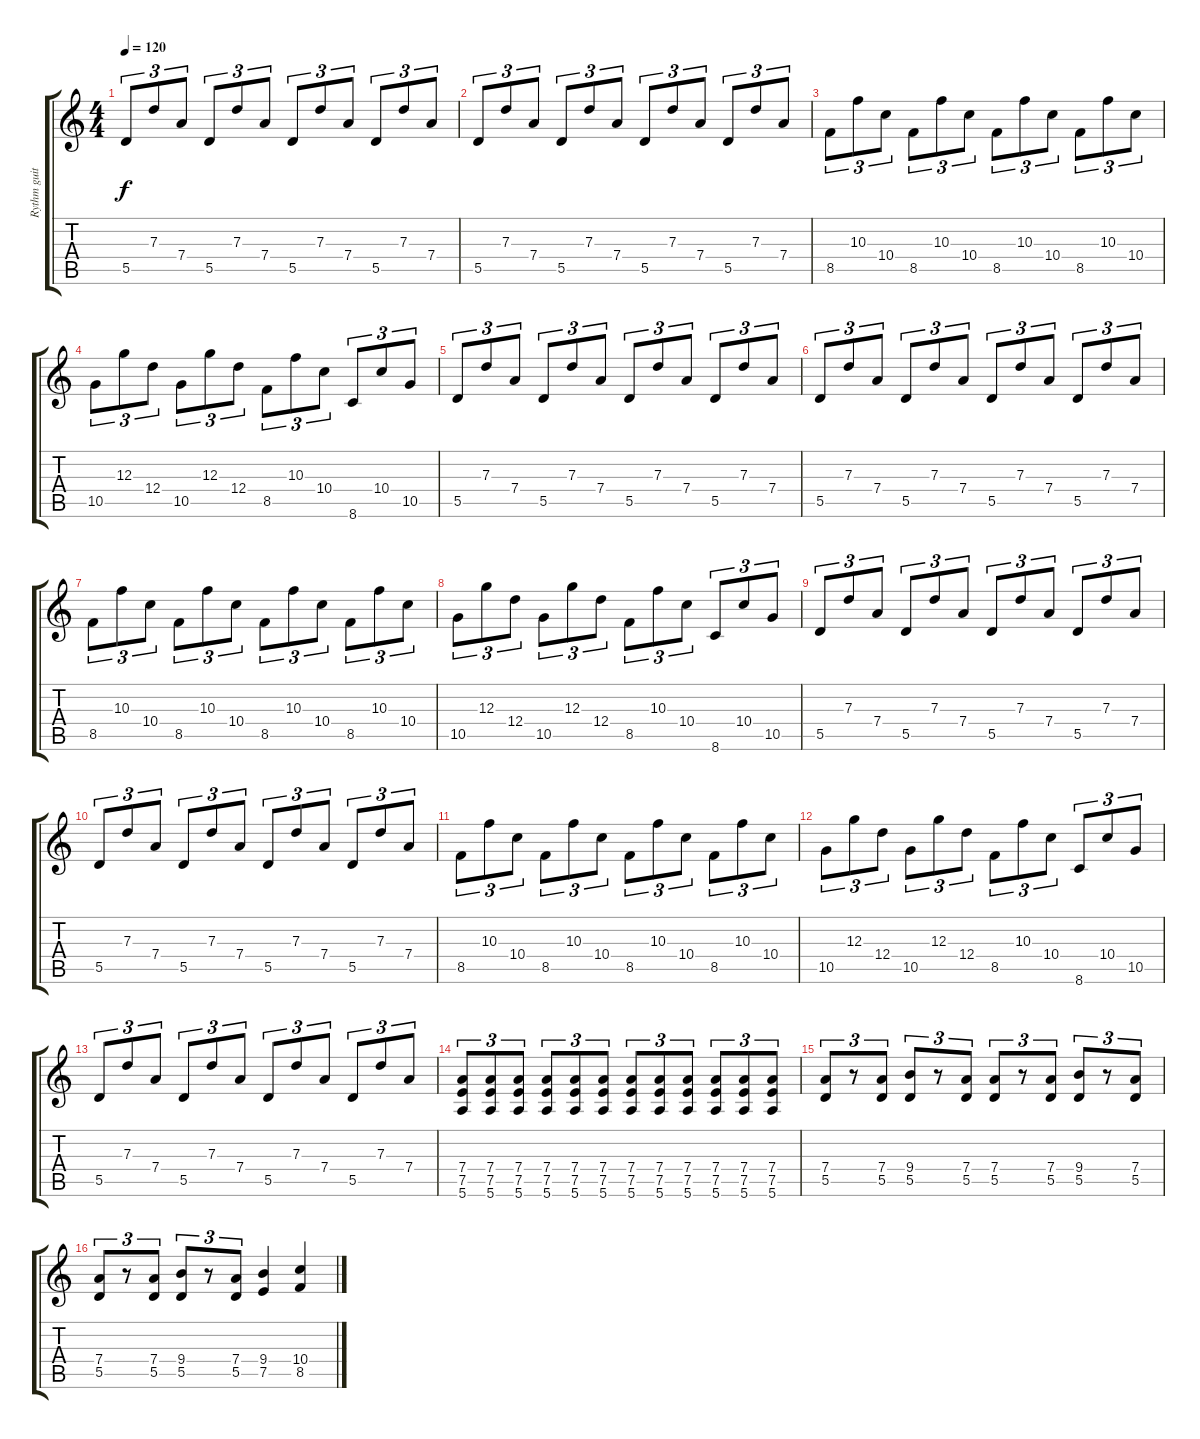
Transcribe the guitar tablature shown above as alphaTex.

\track ("Rythm guitar" "Rythm guit") {instrument acousticguitarsteel}
\staff {score tabs}
\tuning (E4 B3 G3 D3 A2 E2) {hide}
\ts (4 4)
\tempo 120
\clef g2
\ks c
5.5.8{tu (3 2) dy f} 7.3.8{tu (3 2)} 7.4.8{tu (3 2)} 5.5.8{tu (3 2)} 7.3.8{tu (3 2)} 7.4.8{tu (3 2)} 5.5.8{tu (3 2)} 7.3.8{tu (3 2)} 7.4.8{tu (3 2)} 5.5.8{tu (3 2)} 7.3.8{tu (3 2)} 7.4.8{tu (3 2)} |
5.5.8{tu (3 2)} 7.3.8{tu (3 2)} 7.4.8{tu (3 2)} 5.5.8{tu (3 2)} 7.3.8{tu (3 2)} 7.4.8{tu (3 2)} 5.5.8{tu (3 2)} 7.3.8{tu (3 2)} 7.4.8{tu (3 2)} 5.5.8{tu (3 2)} 7.3.8{tu (3 2)} 7.4.8{tu (3 2)} |
8.5.8{tu (3 2)} 10.3.8{tu (3 2)} 10.4.8{tu (3 2)} 8.5.8{tu (3 2)} 10.3.8{tu (3 2)} 10.4.8{tu (3 2)} 8.5.8{tu (3 2)} 10.3.8{tu (3 2)} 10.4.8{tu (3 2)} 8.5.8{tu (3 2)} 10.3.8{tu (3 2)} 10.4.8{tu (3 2)} |
10.5.8{tu (3 2)} 12.3.8{tu (3 2)} 12.4.8{tu (3 2)} 10.5.8{tu (3 2)} 12.3.8{tu (3 2)} 12.4.8{tu (3 2)} 8.5.8{tu (3 2)} 10.3.8{tu (3 2)} 10.4.8{tu (3 2)} 8.6.8{tu (3 2)} 10.4.8{tu (3 2)} 10.5.8{tu (3 2)} |
5.5.8{tu (3 2)} 7.3.8{tu (3 2)} 7.4.8{tu (3 2)} 5.5.8{tu (3 2)} 7.3.8{tu (3 2)} 7.4.8{tu (3 2)} 5.5.8{tu (3 2)} 7.3.8{tu (3 2)} 7.4.8{tu (3 2)} 5.5.8{tu (3 2)} 7.3.8{tu (3 2)} 7.4.8{tu (3 2)} |
5.5.8{tu (3 2)} 7.3.8{tu (3 2)} 7.4.8{tu (3 2)} 5.5.8{tu (3 2)} 7.3.8{tu (3 2)} 7.4.8{tu (3 2)} 5.5.8{tu (3 2)} 7.3.8{tu (3 2)} 7.4.8{tu (3 2)} 5.5.8{tu (3 2)} 7.3.8{tu (3 2)} 7.4.8{tu (3 2)} |
8.5.8{tu (3 2)} 10.3.8{tu (3 2)} 10.4.8{tu (3 2)} 8.5.8{tu (3 2)} 10.3.8{tu (3 2)} 10.4.8{tu (3 2)} 8.5.8{tu (3 2)} 10.3.8{tu (3 2)} 10.4.8{tu (3 2)} 8.5.8{tu (3 2)} 10.3.8{tu (3 2)} 10.4.8{tu (3 2)} |
10.5.8{tu (3 2)} 12.3.8{tu (3 2)} 12.4.8{tu (3 2)} 10.5.8{tu (3 2)} 12.3.8{tu (3 2)} 12.4.8{tu (3 2)} 8.5.8{tu (3 2)} 10.3.8{tu (3 2)} 10.4.8{tu (3 2)} 8.6.8{tu (3 2)} 10.4.8{tu (3 2)} 10.5.8{tu (3 2)} |
5.5.8{tu (3 2)} 7.3.8{tu (3 2)} 7.4.8{tu (3 2)} 5.5.8{tu (3 2)} 7.3.8{tu (3 2)} 7.4.8{tu (3 2)} 5.5.8{tu (3 2)} 7.3.8{tu (3 2)} 7.4.8{tu (3 2)} 5.5.8{tu (3 2)} 7.3.8{tu (3 2)} 7.4.8{tu (3 2)} |
5.5.8{tu (3 2)} 7.3.8{tu (3 2)} 7.4.8{tu (3 2)} 5.5.8{tu (3 2)} 7.3.8{tu (3 2)} 7.4.8{tu (3 2)} 5.5.8{tu (3 2)} 7.3.8{tu (3 2)} 7.4.8{tu (3 2)} 5.5.8{tu (3 2)} 7.3.8{tu (3 2)} 7.4.8{tu (3 2)} |
8.5.8{tu (3 2)} 10.3.8{tu (3 2)} 10.4.8{tu (3 2)} 8.5.8{tu (3 2)} 10.3.8{tu (3 2)} 10.4.8{tu (3 2)} 8.5.8{tu (3 2)} 10.3.8{tu (3 2)} 10.4.8{tu (3 2)} 8.5.8{tu (3 2)} 10.3.8{tu (3 2)} 10.4.8{tu (3 2)} |
10.5.8{tu (3 2)} 12.3.8{tu (3 2)} 12.4.8{tu (3 2)} 10.5.8{tu (3 2)} 12.3.8{tu (3 2)} 12.4.8{tu (3 2)} 8.5.8{tu (3 2)} 10.3.8{tu (3 2)} 10.4.8{tu (3 2)} 8.6.8{tu (3 2)} 10.4.8{tu (3 2)} 10.5.8{tu (3 2)} |
5.5.8{tu (3 2)} 7.3.8{tu (3 2)} 7.4.8{tu (3 2)} 5.5.8{tu (3 2)} 7.3.8{tu (3 2)} 7.4.8{tu (3 2)} 5.5.8{tu (3 2)} 7.3.8{tu (3 2)} 7.4.8{tu (3 2)} 5.5.8{tu (3 2)} 7.3.8{tu (3 2)} 7.4.8{tu (3 2)} |
(7.4 7.5 5.6).8{tu (3 2)} (7.4 7.5 5.6).8{tu (3 2)} (7.4 7.5 5.6).8{tu (3 2)} (7.4 7.5 5.6).8{tu (3 2)} (7.4 7.5 5.6).8{tu (3 2)} (7.4 7.5 5.6).8{tu (3 2)} (7.4 7.5 5.6).8{tu (3 2)} (7.4 7.5 5.6).8{tu (3 2)} (7.4 7.5 5.6).8{tu (3 2)} (7.4 7.5 5.6).8{tu (3 2)} (7.4 7.5 5.6).8{tu (3 2)} (7.4 7.5 5.6).8{tu (3 2)} |
(7.4 5.5).8{tu (3 2)} r.8{tu (3 2)} (7.4 5.5).8{tu (3 2)} (9.4 5.5).8{tu (3 2)} r.8{tu (3 2)} (7.4 5.5).8{tu (3 2)} (7.4 5.5).8{tu (3 2)} r.8{tu (3 2)} (7.4 5.5).8{tu (3 2)} (9.4 5.5).8{tu (3 2)} r.8{tu (3 2)} (7.4 5.5).8{tu (3 2)} |
(7.4 5.5).8{tu (3 2)} r.8{tu (3 2)} (7.4 5.5).8{tu (3 2)} (9.4 5.5).8{tu (3 2)} r.8{tu (3 2)} (7.4 5.5).8{tu (3 2)} (9.4 7.5).4 (10.4 8.5).4
